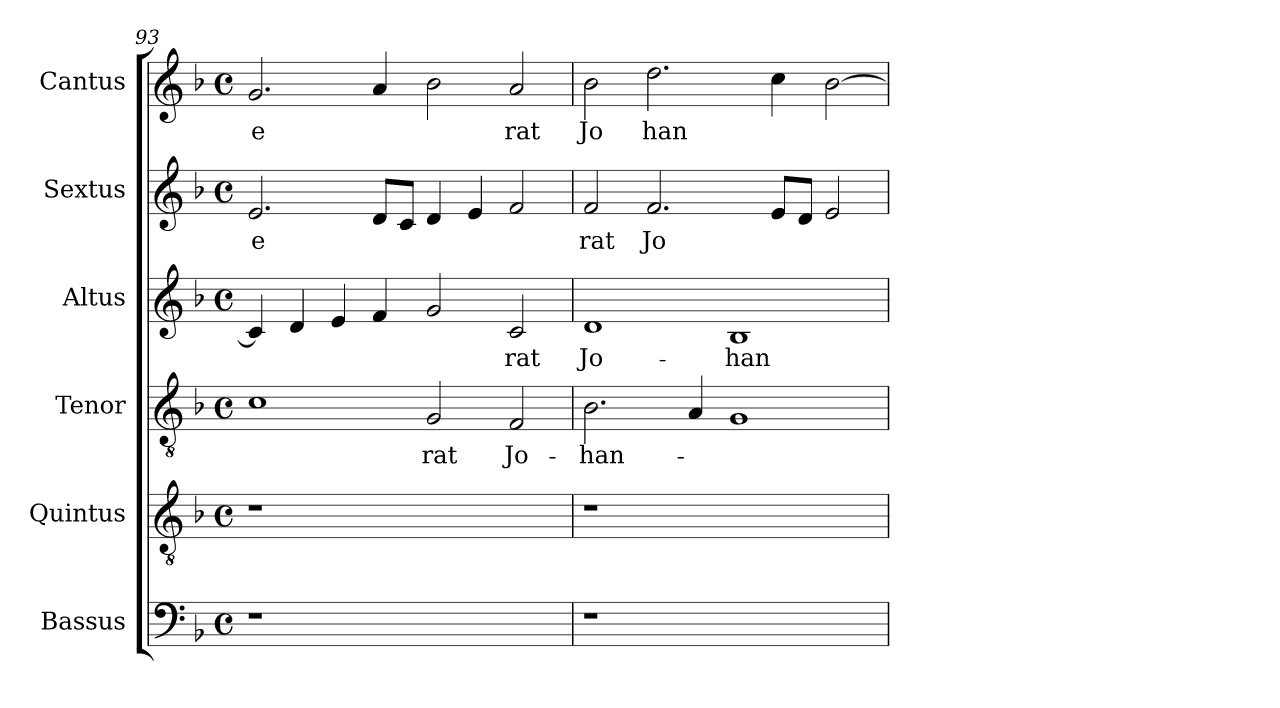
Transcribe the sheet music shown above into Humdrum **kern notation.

**kern	**kern	**kern	**text	**kern	**text	**kern	**text	**kern	**text
*part6	*part5	*part4	*part4	*part3	*part3	*part2	*part2	*part1	*part1
*staff6	*staff5	*staff4	*staff4	*staff3	*staff3	*staff2	*staff2	*staff1	*staff1
*I"Bassus	*I"Quintus	*I"Tenor	*	*I"Altus	*	*I"Sextus	*	*I"Cantus	*
*I'Bassus	*I'Quintus	*I'Tenor	*	*I'Altus	*	*I'Sextus	*	*I'Cantus	*
*clefF4	*clefGv2	*clefGv2	*	*clefG2	*	*clefG2	*	*clefG2	*
*k[b-]	*k[b-]	*k[b-]	*	*k[b-]	*	*k[b-]	*	*k[b-]	*
*F:	*F:	*F:	*	*F:	*	*F:	*	*F:	*
*M4/4	*M4/4	*M4/4	*	*M4/4	*	*M4/4	*	*M4/4	*
*met(c)	*met(c)	*met(c)	*	*met(c)	*	*met(c)	*	*met(c)	*
=93	=93	=93	=93	=93	=93	=93	=93	=93	=93
!	!	!	!	!	!	!	!LO:LY:b:cj	!	!LO:LY:b:cj
1r	1r	1c	.	4c/]	.	2.e/	e	2.g/	e
.	.	.	.	4d/	.	.	.	.	.
.	.	.	.	4e/	.	.	.	.	.
.	.	.	.	4f/	.	8d/L	.	4a/	.
.	.	.	.	.	.	8c/J	.	.	.
!	!	!	!LO:LY:b:cj	!	!	!	!	!	!
1ryy	1ryy	2G/	-rat	2g/	.	4d/	.	2b-\	.
.	.	.	.	.	.	4e/	.	.	.
!	!	!	!LO:LY:b:cj	!	!LO:LY:b:cj	!	!	!	!LO:LY:b:cj
.	.	2F/	Jo-	2c/	-rat	2f/	.	2a/	rat
=94	=94	=94	=94	=94	=94	=94	=94	=94	=94
!	!	!	!LO:LY:b	!	!LO:LY:b:cj	!	!LO:LY:b:cj	!	!LO:LY:b:cj
1r	1r	2.B-\	-han-	1d	Jo-	2f/	rat	2b-\	Jo
!	!	!	!	!	!	!	!LO:LY:b:cj	!	!LO:LY:b
.	.	.	.	.	.	2.f/	Jo	2.dd\	han
.	.	4A/	.	.	.	.	.	.	.
!	!	!	!	!	!LO:LY:b	!	!	!	!
1ryy	1ryy	1G	.	1B-	-han-	.	.	.	.
.	.	.	.	.	.	8e/L	.	4cc\	.
.	.	.	.	.	.	8d/J	.	.	.
.	.	.	.	.	.	2e/	.	[>2b-\	.
=	=	=	=	=	=	=	=	=	=
*-	*-	*-	*-	*-	*-	*-	*-	*-	*-
